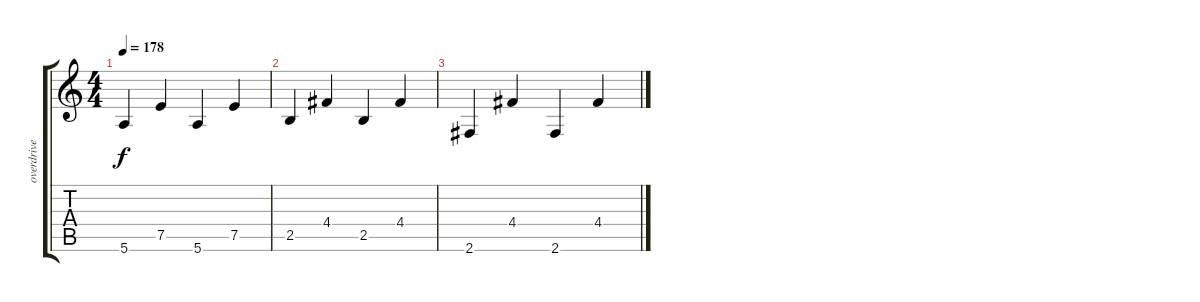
\track ("overdrive guitar" "overdrive ") {instrument overdrivenguitar}
\staff {score tabs}
\tuning (E4 B3 G3 D3 A2 E2) {hide}
\ts (4 4)
\tempo 178
\clef g2
\ks c
5.6.4{dy f} 7.5.4 5.6.4 7.5.4 |
2.5.4 4.4.4 2.5.4 4.4.4 |
2.6.4 4.4.4 2.6.4 4.4.4
